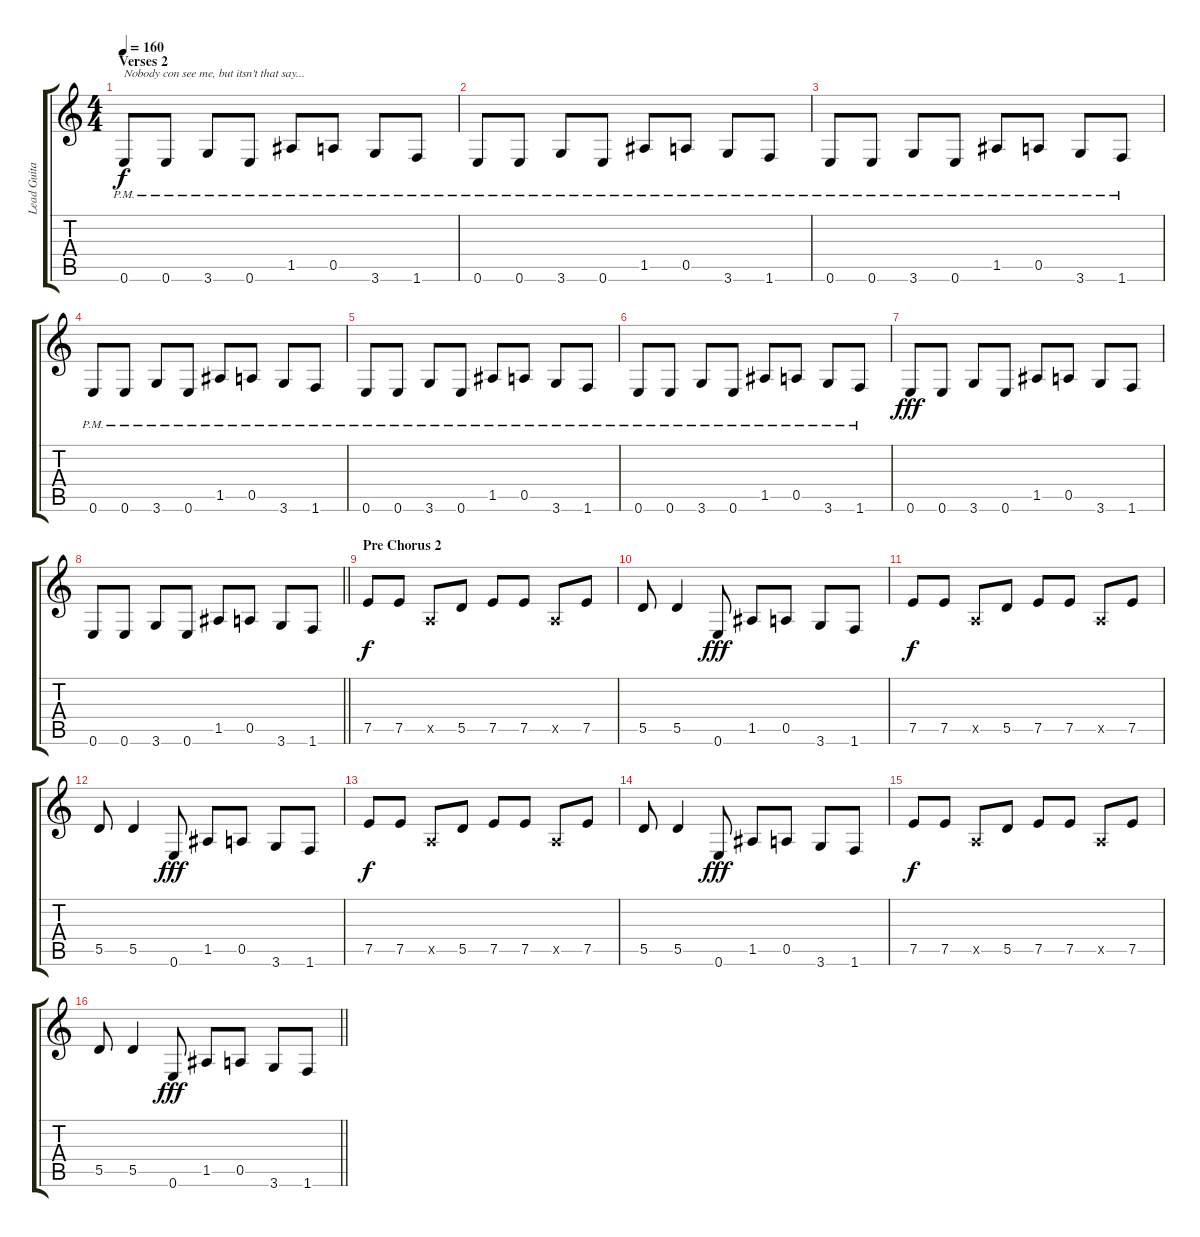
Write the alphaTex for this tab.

\track ("Lead Guitar (Nick Valensi)" "Lead Guita") {instrument distortionguitar}
\staff {score tabs}
\tuning (E4 B3 G3 D3 A2 E2) {hide}
\ts (4 4)
\section ("" "Verses 2")
\tempo 160
\clef g2
\ks c
0.6{pm}.8{txt "Nobody con see me, but itsn't that say..." dy f volume 10} 0.6{pm}.8 3.6{pm}.8 0.6{pm}.8 1.5{pm}.8 0.5{pm}.8 3.6{pm}.8 1.6{pm}.8 |
0.6{pm}.8 0.6{pm}.8 3.6{pm}.8 0.6{pm}.8 1.5{pm}.8 0.5{pm}.8 3.6{pm}.8 1.6{pm}.8 |
0.6{pm}.8 0.6{pm}.8 3.6{pm}.8 0.6{pm}.8 1.5{pm}.8 0.5{pm}.8 3.6{pm}.8 1.6{pm}.8 |
0.6{pm}.8 0.6{pm}.8 3.6{pm}.8 0.6{pm}.8 1.5{pm}.8 0.5{pm}.8 3.6{pm}.8 1.6{pm}.8 |
0.6{pm}.8 0.6{pm}.8 3.6{pm}.8 0.6{pm}.8 1.5{pm}.8 0.5{pm}.8 3.6{pm}.8 1.6{pm}.8 |
0.6{pm}.8 0.6{pm}.8 3.6{pm}.8 0.6{pm}.8 1.5{pm}.8 0.5{pm}.8 3.6{pm}.8 1.6{pm}.8 |
0.6.8{dy fff} 0.6.8 3.6.8 0.6.8 1.5.8 0.5.8 3.6.8 1.6.8 |
\barLineRight lightlight
0.6.8 0.6.8 3.6.8 0.6.8 1.5.8 0.5.8 3.6.8 1.6.8 |
\section ("" "Pre Chorus 2")
7.5.8{dy f} 7.5.8 0.5{x}.8 5.5.8 7.5.8 7.5.8 0.5{x}.8 7.5.8 |
5.5.8 5.5.4 0.6.8{dy fff} 1.5.8 0.5.8 3.6.8 1.6.8 |
7.5.8{dy f} 7.5.8 0.5{x}.8 5.5.8 7.5.8 7.5.8 0.5{x}.8 7.5.8 |
5.5.8 5.5.4 0.6.8{dy fff} 1.5.8 0.5.8 3.6.8 1.6.8 |
7.5.8{dy f} 7.5.8 0.5{x}.8 5.5.8 7.5.8 7.5.8 0.5{x}.8 7.5.8 |
5.5.8 5.5.4 0.6.8{dy fff} 1.5.8 0.5.8 3.6.8 1.6.8 |
7.5.8{dy f} 7.5.8 0.5{x}.8 5.5.8 7.5.8 7.5.8 0.5{x}.8 7.5.8 |
\barLineRight lightlight
5.5.8 5.5.4 0.6.8{dy fff} 1.5.8 0.5.8 3.6.8 1.6.8
